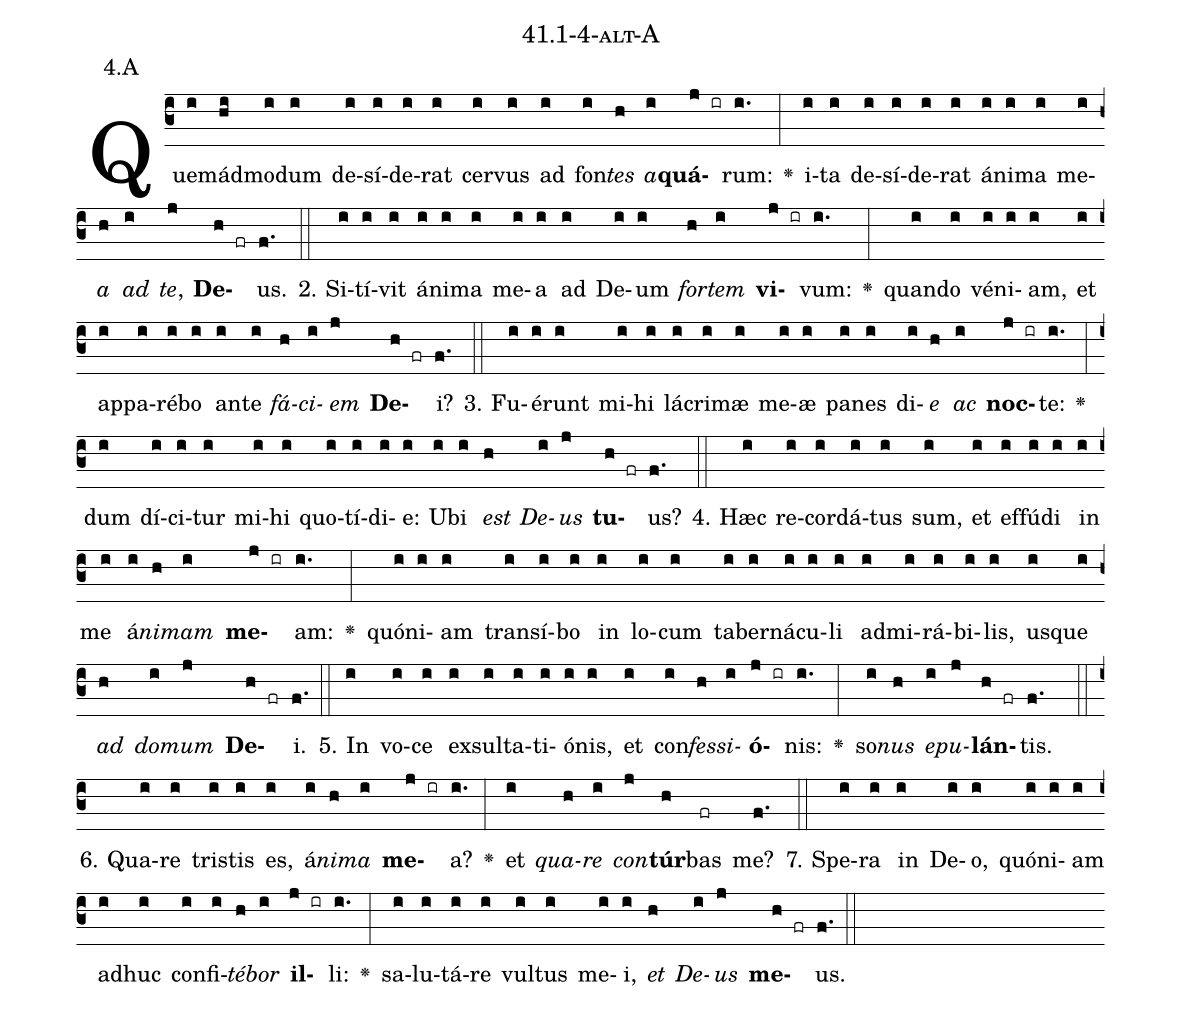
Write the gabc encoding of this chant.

name: 41.1-4-alt-A;
annotation: 4.A;
%%
(c3)Quem(i)ád(hi)mo(i)dum(i) de(i)sí(i)de(i)rat(i) cer(i)vus(i) ad(i) fon(i)<i>tes</i>(h) <i>a</i>(i)<b>quá</b>(j ir)rum:(i.) <v>\greheightstar</v>(:) i(i)ta(i) de(i)sí(i)de(i)rat(i) á(i)ni(i)ma(i) me(i)<i>a</i>(h) <i>ad</i>(i) <i>te</i>,(j) <b>De</b>(h fr)us.(f.) (::)
2. Si(i)tí(i)vit(i) á(i)ni(i)ma(i) me(i)a(i) ad(i) De(i)um(i) <i>for</i>(h)<i>tem</i>(i) <b>vi</b>(j ir)vum:(i.) <v>\greheightstar</v>(:) quan(i)do(i) vé(i)ni(i)am,(i) et(i) ap(i)pa(i)ré(i)bo(i) an(i)te(i) <i>fá</i>(h)<i>ci</i>(i)<i>em</i>(j) <b>De</b>(h fr)i?(f.) (::)
3. Fu(i)é(i)runt(i) mi(i)hi(i) lá(i)cri(i)mæ(i) me(i)æ(i) pa(i)nes(i) di(i)<i>e</i>(h) <i>ac</i>(i) <b>noc</b>(j ir)te:(i.) <v>\greheightstar</v>(:) dum(i) dí(i)ci(i)tur(i) mi(i)hi(i) quo(i)tí(i)di(i)e:(i) U(i)bi(i) <i>est</i>(h) <i>De</i>(i)<i>us</i>(j) <b>tu</b>(h fr)us?(f.) (::)
4. Hæc(i) re(i)cor(i)dá(i)tus(i) sum,(i) et(i) ef(i)fú(i)di(i) in(i) me(i) á(i)<i>ni</i>(h)<i>mam</i>(i) <b>me</b>(j ir)am:(i.) <v>\greheightstar</v>(:) quón(i)i(i)am(i) trans(i)í(i)bo(i) in(i) lo(i)cum(i) ta(i)ber(i)ná(i)cu(i)li(i) ad(i)mi(i)rá(i)bi(i)lis,(i) us(i)que(i) <i>ad</i>(h) <i>do</i>(i)<i>mum</i>(j) <b>De</b>(h fr)i.(f.) (::)
5. In(i) vo(i)ce(i) ex(i)sul(i)ta(i)ti(i)ó(i)nis,(i) et(i) con(i)<i>fes</i>(h)<i>si</i>(i)<b>ó</b>(j ir)nis:(i.) <v>\greheightstar</v>(:) so(i)<i>nus</i>(h) <i>e</i>(i)<i>pu</i>(j)<b>lán</b>(h fr)tis.(f.) (::)
6. Qua(i)re(i) tris(i)tis(i) es,(i) á(i)<i>ni</i>(h)<i>ma</i>(i) <b>me</b>(j ir)a?(i.) <v>\greheightstar</v>(:) et(i) <i>qua</i>(h)<i>re</i>(i) <i>con</i>(j)<b>túr</b>(h)bas(fr) me?(f.) (::)
7. Spe(i)ra(i) in(i) De(i)o,(i) quón(i)i(i)am(i) ad(i)huc(i) con(i)fi(i)<i>té</i>(h)<i>bor</i>(i) <b>il</b>(j ir)li:(i.) <v>\greheightstar</v>(:) sa(i)lu(i)tá(i)re(i) vul(i)tus(i) me(i)i,(i) <i>et</i>(h) <i>De</i>(i)<i>us</i>(j) <b>me</b>(h fr)us.(f.) (::)
